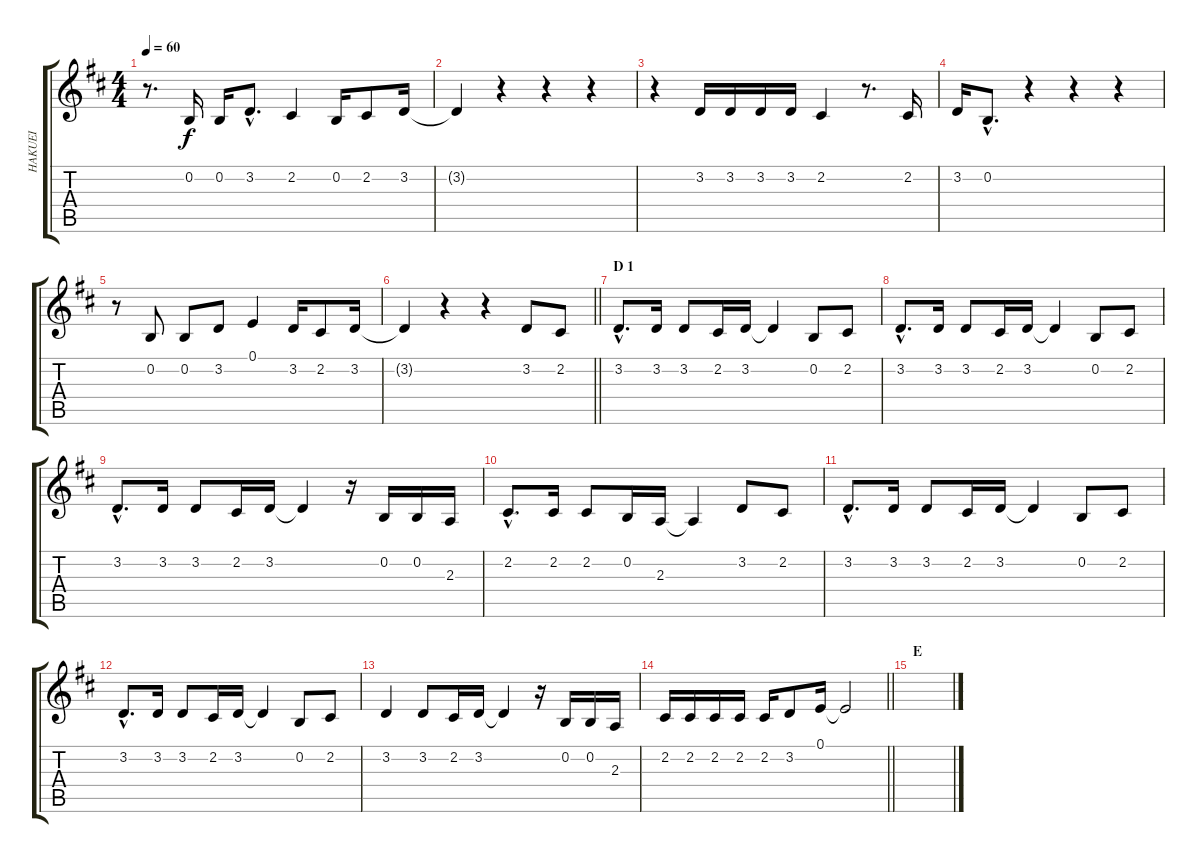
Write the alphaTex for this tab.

\track ("HAKUEI" "HAKUEI") {instrument oboe}
\staff {score tabs}
\tuning (E4 B3 G3 D3 A2 E2) {hide}
\ts (4 4)
\tempo 60
\clef g2
\ks d
r.8{d dy f} 0.2.16 0.2.16 3.2{hac}.8{d} 2.2.4 0.2.16 2.2.8 3.2.16 |
3.2{t}.4 r.4 r.4 r.4 |
r.4 3.2.16 3.2.16 3.2.16 3.2.16 2.2.4 r.8{d} 2.2.16 |
3.2.16 0.2{hac}.8{d} r.4 r.4 r.4 |
r.8 0.2.8 0.2.8 3.2.8 0.1.4 3.2.16 2.2.8 3.2.16 |
\barLineRight lightlight
3.2{t}.4 r.4 r.4 3.2.8 2.2.8 |
\section ("" "D 1")
3.2{hac}.8{d} 3.2.16 3.2.8 2.2.16 3.2.16 3.2{t}.4 0.2.8 2.2.8 |
3.2{hac}.8{d} 3.2.16 3.2.8 2.2.16 3.2.16 3.2{t}.4 0.2.8 2.2.8 |
3.2{hac}.8{d} 3.2.16 3.2.8 2.2.16 3.2.16 3.2{t}.4 r.16 0.2.16 0.2.16 2.3.16 |
2.2{hac}.8{d} 2.2.16 2.2.8 0.2.16 2.3.16 2.3{t}.4 3.2.8 2.2.8 |
3.2{hac}.8{d} 3.2.16 3.2.8 2.2.16 3.2.16 3.2{t}.4 0.2.8 2.2.8 |
3.2{hac}.8{d} 3.2.16 3.2.8 2.2.16 3.2.16 3.2{t}.4 0.2.8 2.2.8 |
3.2.4 3.2.8 2.2.16 3.2.16 3.2{t}.4 r.16 0.2.16 0.2.16 2.3.16 |
\barLineRight lightlight
2.2.16 2.2.16 2.2.16 2.2.16 2.2.16 3.2.8 0.1.16 0.1{t}.2 |
\section ("" "E")
